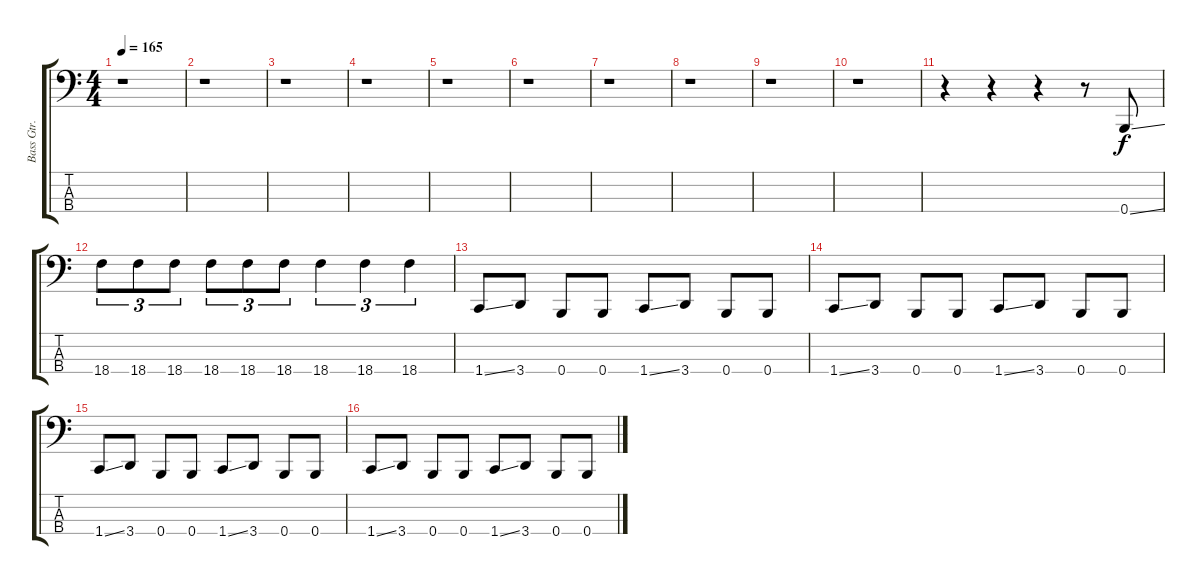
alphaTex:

\track ("Bass Gtr." "Bass Gtr.") {instrument electricbasspick}
\staff {score tabs}
\tuning (E2 B1 Gb1 B0) {hide}
\ts (4 4)
\tempo 165
\clef f4
\ks c
r.1{dy f} |
r.1 |
r.1 |
r.1 |
r.1 |
r.1 |
r.1 |
r.1 |
r.1 |
r.1 |
r.4 r.4 r.4 r.8{volume 16} 0.4{ss}.8 |
18.4.8{tu (3 2)} 18.4.8{tu (3 2)} 18.4.8{tu (3 2)} 18.4.8{tu (3 2)} 18.4.8{tu (3 2)} 18.4.8{tu (3 2)} 18.4.4{tu (3 2)} 18.4.4{tu (3 2)} 18.4.4{tu (3 2)} |
1.4{ss}.8{volume 14} 3.4.8 0.4.8 0.4.8 1.4{ss}.8 3.4.8 0.4.8 0.4.8 |
1.4{ss}.8 3.4.8 0.4.8 0.4.8 1.4{ss}.8 3.4.8 0.4.8 0.4.8 |
1.4{ss}.8 3.4.8 0.4.8 0.4.8 1.4{ss}.8 3.4.8 0.4.8 0.4.8 |
1.4{ss}.8 3.4.8 0.4.8 0.4.8 1.4{ss}.8 3.4.8 0.4.8 0.4.8
